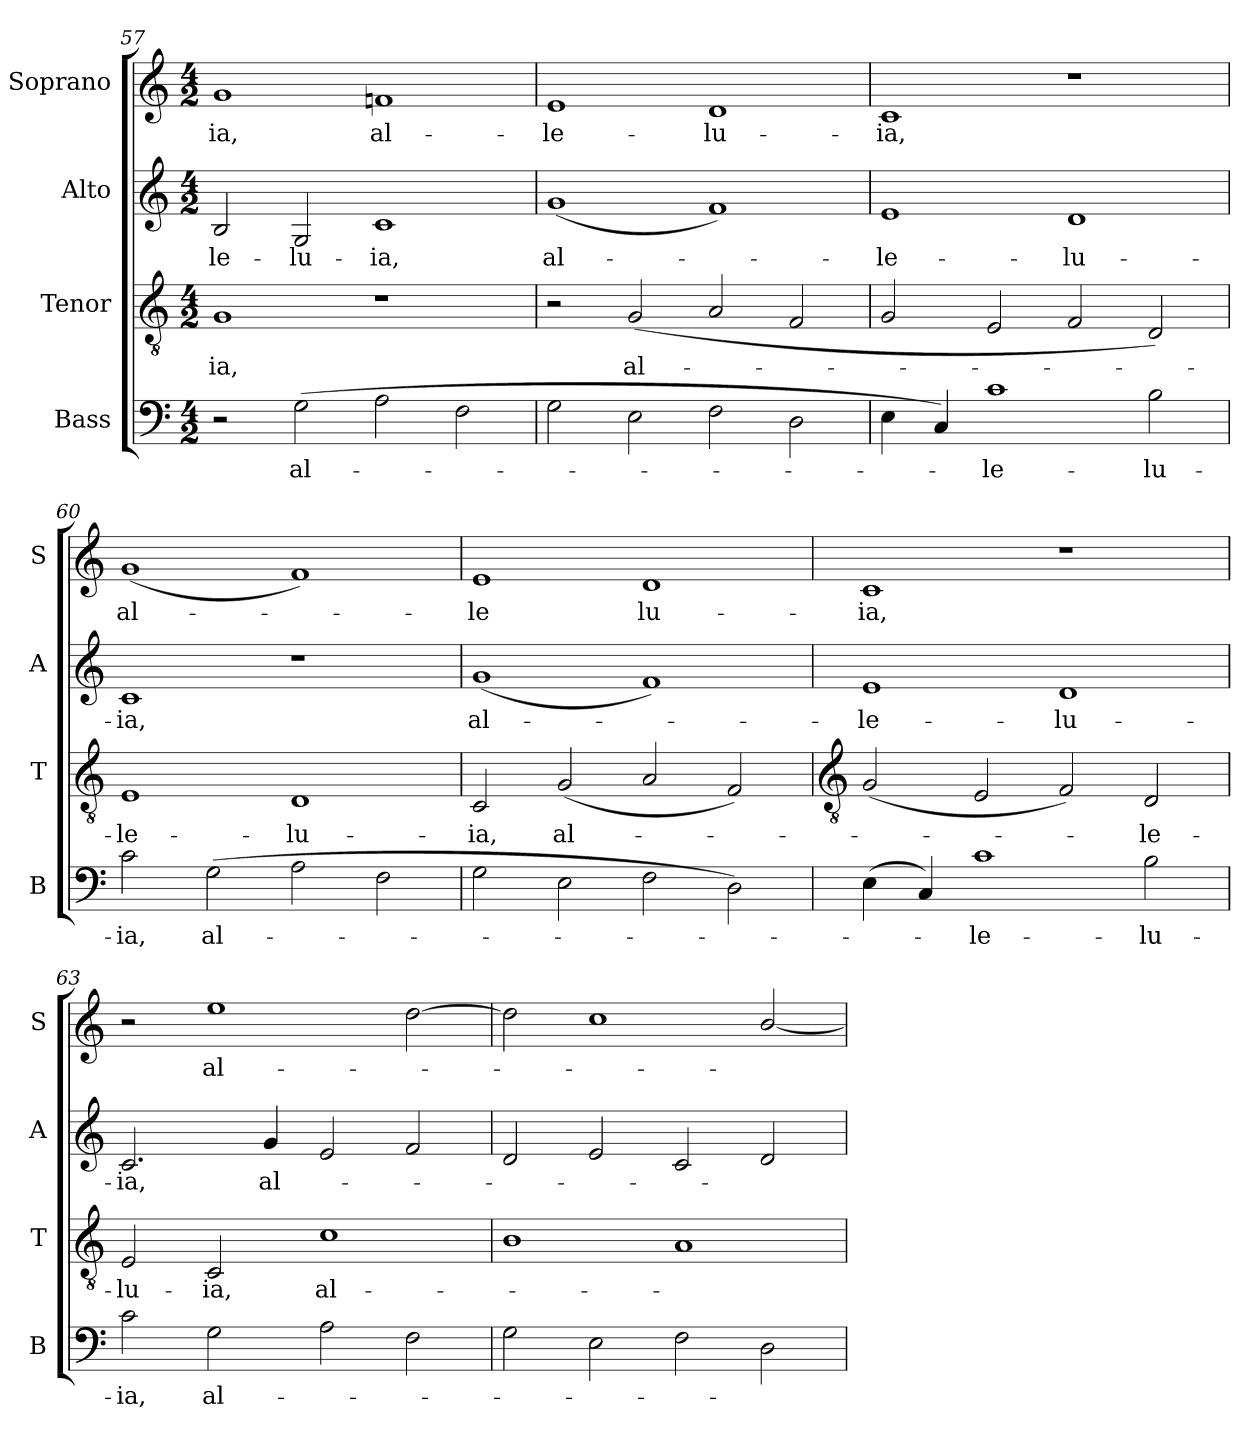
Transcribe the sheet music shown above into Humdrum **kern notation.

**kern	**text	**kern	**text	**kern	**text	**kern	**text
*part4	*part4	*part3	*part3	*part2	*part2	*part1	*part1
*staff4	*staff4	*staff3	*staff3	*staff2	*staff2	*staff1	*staff1
*I"Bass	*	*I"Tenor	*	*I"Alto	*	*I"Soprano	*
*I'B	*	*I'T	*	*I'A	*	*I'S	*
*clefF4	*	*clefGv2	*	*clefG2	*	*clefG2	*
*k[]	*	*k[]	*	*k[]	*	*k[]	*
*C:	*	*C:	*	*C:	*	*C:	*
*M4/2	*	*M4/2	*	*M4/2	*	*M4/2	*
=57	=57	=57	=57	=57	=57	=57	=57
!	!	!	!LO:LY:b	!	!LO:LY:b	!	!LO:LY:b
2r	.	1G	-ia,	2B	le-	1g	ia,
!	!LO:LY:b	!	!	!	!LO:LY:b	!	!
(>2G	al-	.	.	2G	-lu-	.	.
!	!	!	!	!	!LO:LY:b	!	!LO:LY:b
2A	.	1r	.	1c	-ia,	1fn	al-
2F	.	.	.	.	.	.	.
=58	=58	=58	=58	=58	=58	=58	=58
!	!	!	!	!	!LO:LY:b	!	!LO:LY:b
2G	.	2r	.	(<1g	al-	1e	-le-
!	!	!	!LO:LY:b	!	!	!	!
2E	.	(<2G	al-	.	.	.	.
!	!	!	!	!	!	!	!LO:LY:b
2F	.	2A	.	1f)	.	1d	-lu-
2D	.	2F	.	.	.	.	.
=59	=59	=59	=59	=59	=59	=59	=59
!	!	!	!	!	!LO:LY:b	!	!LO:LY:b
4E	.	2G	.	1e	le-	1c	-ia,
4C)	.	.	.	.	.	.	.
!	!LO:LY:b	!	!	!	!	!	!
1c	le-	2E	.	.	.	.	.
!	!	!	!	!	!LO:LY:b	!	!
.	.	2F	.	1d	-lu-	1r	.
!	!LO:LY:b	!	!	!	!	!	!
2B	-lu-	2D)	.	.	.	.	.
=60	=60	=60	=60	=60	=60	=60	=60
!	!LO:LY:b	!	!LO:LY:b	!	!LO:LY:b	!	!LO:LY:b
2c	-ia,	1E	le-	1c	-ia,	(<1g	al-
!	!LO:LY:b	!	!	!	!	!	!
(>2G	al-	.	.	.	.	.	.
!	!	!	!LO:LY:b	!	!	!	!
2A	.	1D	-lu-	1r	.	1f)	.
2F	.	.	.	.	.	.	.
=61	=61	=61	=61	=61	=61	=61	=61
!	!	!	!LO:LY:b	!	!LO:LY:b	!	!LO:LY:b
2G	.	2C	-ia,	(<1g	al-	1e	le
!	!	!	!LO:LY:b	!	!	!	!
2E	.	(<2G	al-	.	.	.	.
!	!	!	!	!	!	!	!LO:LY:b
2F	.	2A	.	1f)	.	1d	lu-
2D)	.	2F)	.	.	.	.	.
!!LO:LB:g=z
=62	=62	=62	=62	=62	=62	=62	=62
*	*	*clefGv2	*	*	*	*	*
!	!	!	!	!	!LO:LY:b	!	!LO:LY:b
(<4E	.	(<2G	.	1e	le-	1c	-ia,
4C)	.	.	.	.	.	.	.
!	!LO:LY:b	!	!	!	!	!	!
1c	le-	2E	.	.	.	.	.
!	!	!	!	!	!LO:LY:b	!	!
.	.	2F)	.	1d	-lu-	1r	.
!	!LO:LY:b	!	!LO:LY:b	!	!	!	!
2B	-lu-	2D	le-	.	.	.	.
=63	=63	=63	=63	=63	=63	=63	=63
!	!LO:LY:b	!	!LO:LY:b	!	!LO:LY:b	!	!
2c	-ia,	2E	-lu-	2.c	-ia,	2r	.
!	!LO:LY:b	!	!LO:LY:b	!	!	!	!LO:LY:b
2G	al-	2C	-ia,	.	.	1ee	al-
!	!	!	!	!	!LO:LY:b	!	!
.	.	.	.	4g	al-	.	.
!	!	!	!LO:LY:b	!	!	!	!
2A	.	1c/	al-	2e	.	.	.
2F	.	.	.	2f	.	[2dd	.
=64	=64	=64	=64	=64	=64	=64	=64
2G	.	1B/	.	2d	.	2dd]	.
2E	.	.	.	2e	.	1cc	.
2F	.	1A	.	2c	.	.	.
2D	.	.	.	2d	.	[2b/	.
=	=	=	=	=	=	=	=
*-	*-	*-	*-	*-	*-	*-	*-
